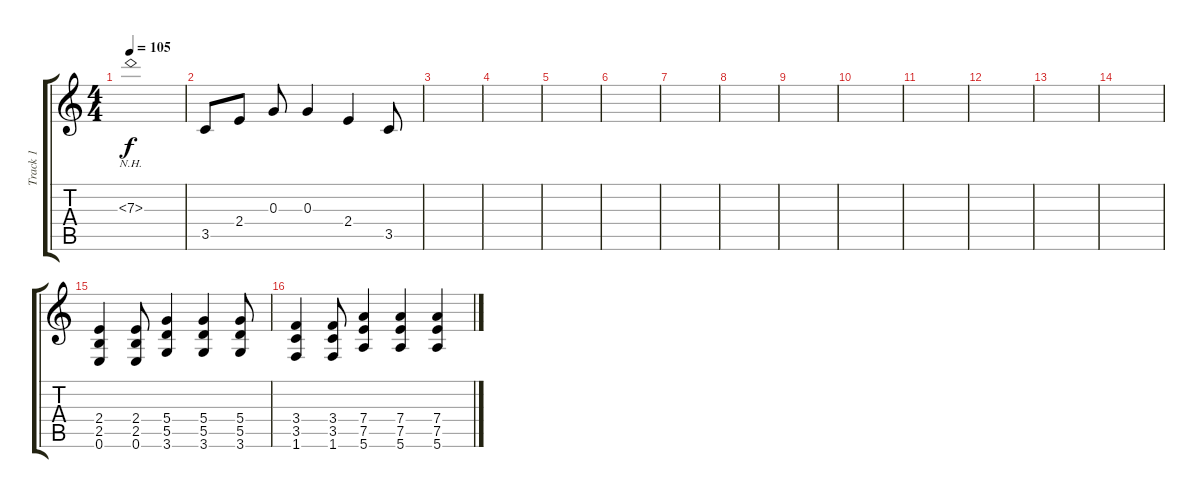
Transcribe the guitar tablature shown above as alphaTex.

\track ("Track 1" "Track 1") {instrument distortionguitar}
\staff {score tabs}
\tuning (E4 B3 G3 D3 A2 E2) {hide}
\ts (4 4)
\tempo 105
\clef g2
\ks c
7.3{nh}.1{dy f} |
3.5.8 2.4.8 0.3.8 0.3.4 2.4.4 3.5.8 |
|
|
|
|
|
|
|
|
|
|
|
|
(2.4 2.5 0.6).4 (2.4 2.5 0.6).8 (5.4 5.5 3.6).4 (5.4 5.5 3.6).4 (5.4 5.5 3.6).8 |
(3.4 3.5 1.6).4 (3.4 3.5 1.6).8 (7.4 7.5 5.6).4 (7.4 7.5 5.6).4 (7.4 7.5 5.6).4
